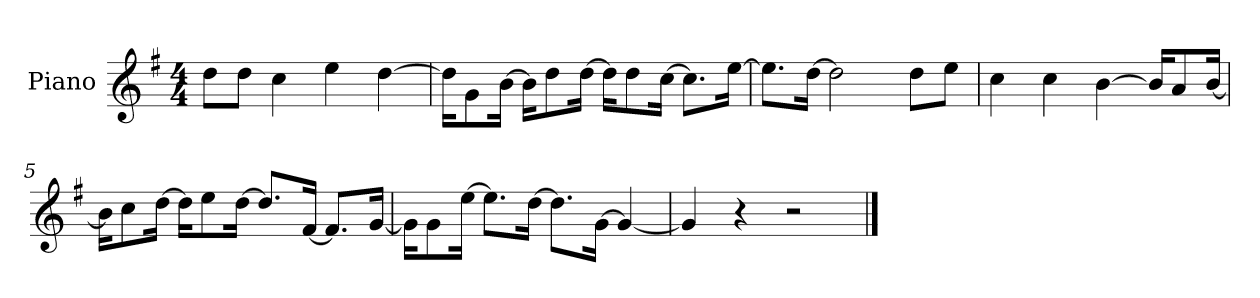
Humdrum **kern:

**kern
*part1
*staff1
*I"Piano
*I'P-no
*clefG2
*k[f#]
*M4/4
*MM90
=1
8dd\L
8dd\J
4cc\
4ee\
[4dd\
=2
16dd\KL]
8g\
[16b\Jk
16b\KL]
8dd\
[16dd\Jk
16dd\KL]
8dd\
[16cc\Jk
8.cc\L]
[16ee\Jk
=3
8.ee\L]
[16dd\Jk
2dd\]
8dd\L
8ee\J
=4
4cc\
4cc\
[4b\
16b/KL]
8a/
[16b/Jk
=5
16b\KL]
8cc\
[16dd\Jk
16dd\KL]
8ee\
[16dd\Jk
8.dd/L]
[16f#/Jk
8.f#/L]
[16g/Jk
!!LO:LB:g=z
=6
16g\KL]
8g\
[16ee\Jk
8.ee\L]
[16dd\Jk
8.dd\L]
[16g\Jk
4g/_
=7
4g/]
4r
2r
==
*-
